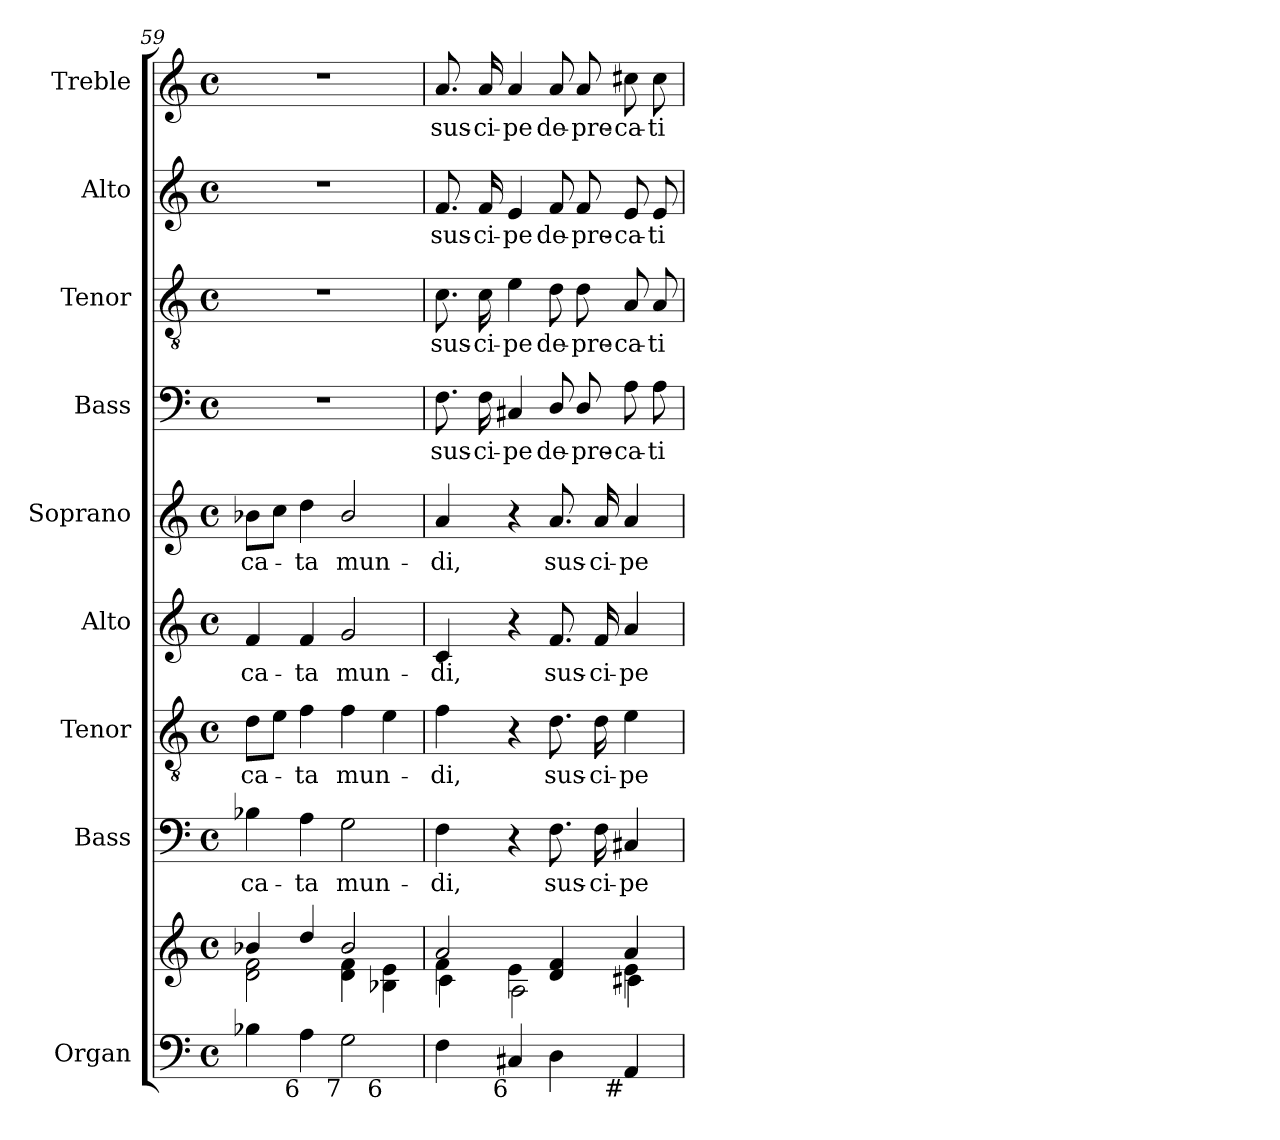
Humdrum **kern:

**kern	**kern	**kern	**text	**kern	**text	**kern	**text	**kern	**text	**kern	**text	**kern	**text	**kern	**text	**kern	**text
*part9	*part9	*part8	*part8	*part7	*part7	*part6	*part6	*part5	*part5	*part4	*part4	*part3	*part3	*part2	*part2	*part1	*part1
*staff10	*staff9	*staff8	*staff8	*staff7	*staff7	*staff6	*staff6	*staff5	*staff5	*staff4	*staff4	*staff3	*staff3	*staff2	*staff2	*staff1	*staff1
*I"Organ	*	*I"Bass	*	*I"Tenor	*	*I"Alto	*	*I"Soprano	*	*I"Bass	*	*I"Tenor	*	*I"Alto	*	*I"Treble	*
*I'Org.	*	*I'B.	*	*I'T.	*	*I'A.	*	*I'S.	*	*I'B.	*	*I'T.	*	*I'A.	*	*I'Tr.	*
*clefF4	*clefG2	*clefF4	*	*clefGv2	*	*clefG2	*	*clefG2	*	*clefF4	*	*clefGv2	*	*clefG2	*	*clefG2	*
*	*	*	*	*ITrd7c12	*	*	*	*	*	*	*	*ITrd7c12	*	*	*	*	*
*k[]	*k[]	*k[]	*	*k[]	*	*k[]	*	*k[]	*	*k[]	*	*k[]	*	*k[]	*	*k[]	*
*C:	*C:	*C:	*	*C:	*	*C:	*	*C:	*	*C:	*	*C:	*	*C:	*	*C:	*
*M4/4	*M4/4	*M4/4	*	*M4/4	*	*M4/4	*	*M4/4	*	*M4/4	*	*M4/4	*	*M4/4	*	*M4/4	*
*met(c)	*met(c)	*met(c)	*	*met(c)	*	*met(c)	*	*met(c)	*	*met(c)	*	*met(c)	*	*met(c)	*	*met(c)	*
=59	=59	=59	=59	=59	=59	=59	=59	=59	=59	=59	=59	=59	=59	=59	=59	=59	=59
*	*^	*	*	*	*	*	*	*	*	*	*	*	*	*	*	*	*
!	!	!	!	!LO:LY:b:color=#000000	!	!	!	!	!	!	!	!	!	!	!	!	!	!
!	!	!	!	!	!	!LO:LY:b:color=#000000	!	!	!	!	!	!	!	!	!	!	!	!
!	!	!	!	!	!	!	!	!LO:LY:b:color=#000000	!	!	!	!	!	!	!	!	!	!
!	!	!	!	!	!	!	!	!	!	!LO:LY:b:color=#000000	!	!	!	!	!	!	!	!
*^	*	*	*	*	*	*	*	*	*	*	*	*	*	*	*	*	*	*
4B-Xi\	2.ryy	4b-Xi/	2di\ 2fi	4B-Xi\	-ca-	8Di\L	-ca-	4fi/	-ca-	8b-Xi\L	-ca-	1r	.	1r	.	1r	.	1r	.
.	.	.	.	.	.	8Ei\J	.	.	.	8cci\J	.	.	.	.	.	.	.	.	.
!	!	!	!	!	!LO:LY:b:color=#000000	!	!	!	!	!	!	!	!	!	!	!	!	!	!
!	!	!	!	!	!	!	!LO:LY:b:color=#000000	!	!	!	!	!	!	!	!	!	!	!	!
!	!	!	!	!	!	!	!	!	!LO:LY:b:color=#000000	!	!	!	!	!	!	!	!	!	!
!LO:TX:b:rj:t=6	!	!	!	!	!	!	!	!	!	!	!	!	!	!	!	!	!	!	!
!	!	!	!	!	!	!	!	!	!	!	!LO:LY:b:color=#000000	!	!	!	!	!	!	!	!
4Ai\	.	4ddi/	.	4Ai\	-ta	4Fi\	-ta	4fi/	-ta	4ddi\	-ta	.	.	.	.	.	.	.	.
!	!	!	!	!	!LO:LY:b:color=#000000	!	!	!	!	!	!	!	!	!	!	!	!	!	!
!	!	!	!	!	!	!	!LO:LY:b:color=#000000	!	!	!	!	!	!	!	!	!	!	!	!
!	!	!	!	!	!	!	!	!	!LO:LY:b:color=#000000	!	!	!	!	!	!	!	!	!	!
!LO:TX:b:rj:t=7	!	!	!	!	!	!	!	!	!	!	!	!	!	!	!	!	!	!	!
!	!	!	!	!	!	!	!	!	!	!	!LO:LY:b:color=#000000	!	!	!	!	!	!	!	!
2Gi\	.	2b-i/	4di\ 4fi	2Gi\	mun-	4Fi\	mun-	2gi/	mun-	2b-i/	mun-	.	.	.	.	.	.	.	.
!	!LO:TX:b:rj:t=6	!	!	!	!	!	!	!	!	!	!	!	!	!	!	!	!	!	!
.	4ryy	.	4B-Xi\ 4ei	.	.	4Ei\	.	.	.	.	.	.	.	.	.	.	.	.	.
*v	*v	*	*	*	*	*	*	*	*	*	*	*	*	*	*	*	*	*	*
=60	=60	=60	=60	=60	=60	=60	=60	=60	=60	=60	=60	=60	=60	=60	=60	=60	=60	=60
*	*	*^	*	*	*	*	*	*	*	*	*	*	*	*	*	*	*	*
*^	*	*	*	*	*	*	*	*	*	*	*	*	*	*	*	*	*	*	*
!	!	!	!	!	!	!LO:LY:b:color=#000000	!	!	!	!	!	!	!	!	!	!	!	!	!	!
*v	*v	*	*	*	*	*	*	*	*	*	*	*	*	*	*	*	*	*	*	*
*^	*	*	*	*	*	*	*	*	*	*	*	*	*	*	*	*	*	*	*
!	!	!	!	!	!	!	!	!LO:LY:b:color=#000000	!	!	!	!	!	!	!	!	!	!	!	!
*v	*v	*	*	*	*	*	*	*	*	*	*	*	*	*	*	*	*	*	*	*
*^	*	*	*	*	*	*	*	*	*	*	*	*	*	*	*	*	*	*	*
!	!	!	!	!	!	!	!	!	!	!LO:LY:b:color=#000000	!	!	!	!	!	!	!	!	!	!
*v	*v	*	*	*	*	*	*	*	*	*	*	*	*	*	*	*	*	*	*	*
*^	*	*	*	*	*	*	*	*	*	*	*	*	*	*	*	*	*	*	*
!	!	!	!	!	!	!	!	!	!	!	!	!LO:LY:b:color=#000000	!	!	!	!	!	!	!	!
*v	*v	*	*	*	*	*	*	*	*	*	*	*	*	*	*	*	*	*	*	*
*^	*	*	*	*	*	*	*	*	*	*	*	*	*	*	*	*	*	*	*
!	!	!	!	!	!	!	!	!	!	!	!	!	!	!LO:LY:b:color=#000000	!	!	!	!	!	!
*v	*v	*	*	*	*	*	*	*	*	*	*	*	*	*	*	*	*	*	*	*
*^	*	*	*	*	*	*	*	*	*	*	*	*	*	*	*	*	*	*	*
!	!	!	!	!	!	!	!	!	!	!	!	!	!	!	!	!LO:LY:b:color=#000000	!	!	!	!
*v	*v	*	*	*	*	*	*	*	*	*	*	*	*	*	*	*	*	*	*	*
*^	*	*	*	*	*	*	*	*	*	*	*	*	*	*	*	*	*	*	*
!	!	!	!	!	!	!	!	!	!	!	!	!	!	!	!	!	!	!LO:LY:b:color=#000000	!	!
*v	*v	*	*	*	*	*	*	*	*	*	*	*	*	*	*	*	*	*	*	*
*^	*	*	*	*	*	*	*	*	*	*	*	*	*	*	*	*	*	*	*
!	!	!	!	!	!	!	!	!	!	!	!	!	!	!	!	!	!	!	!	!LO:LY:b:color=#000000
*v	*v	*	*	*	*	*	*	*	*	*	*	*	*	*	*	*	*	*	*	*
4Fi\	2ai/	4fi\	4ci\	4Fi\	-di,	4Fi\	-di,	4ci/	-di,	4ai/	-di,	8.Fi\	sus-	8.Ci\	sus-	8.fi/	sus-	8.ai/	sus-
!	!	!	!	!	!	!	!	!	!	!	!	!	!LO:LY:b:color=#000000	!	!	!	!	!	!
!	!	!	!	!	!	!	!	!	!	!	!	!	!	!	!LO:LY:b:color=#000000	!	!	!	!
!	!	!	!	!	!	!	!	!	!	!	!	!	!	!	!	!	!LO:LY:b:color=#000000	!	!
!	!	!	!	!	!	!	!	!	!	!	!	!	!	!	!	!	!	!	!LO:LY:b:color=#000000
.	.	.	.	.	.	.	.	.	.	.	.	16Fi\	-ci-	16Ci\	-ci-	16fi/	-ci-	16ai/	-ci-
!	!	!	!	!	!	!	!	!	!	!	!	!	!LO:LY:b:color=#000000	!	!	!	!	!	!
!	!	!	!	!	!	!	!	!	!	!	!	!	!	!	!LO:LY:b:color=#000000	!	!	!	!
!	!	!	!	!	!	!	!	!	!	!	!	!	!	!	!	!	!LO:LY:b:color=#000000	!	!
!LO:TX:b:rj:t=6	!	!	!	!	!	!	!	!	!	!	!	!	!	!	!	!	!	!	!
!	!	!	!	!	!	!	!	!	!	!	!	!	!	!	!	!	!	!	!LO:LY:b:color=#000000
4C#Xi/	.	4ei\	2Ai\	4r	.	4r	.	4r	.	4r	.	4C#Xi/	-pe	4Ei\	-pe	4ei/	-pe	4ai/	-pe
!	!	!	!	!	!LO:LY:b:color=#000000	!	!	!	!	!	!	!	!	!	!	!	!	!	!
!	!	!	!	!	!	!	!LO:LY:b:color=#000000	!	!	!	!	!	!	!	!	!	!	!	!
!	!	!	!	!	!	!	!	!	!LO:LY:b:color=#000000	!	!	!	!	!	!	!	!	!	!
!	!	!	!	!	!	!	!	!	!	!	!LO:LY:b:color=#000000	!	!	!	!	!	!	!	!
!	!	!	!	!	!	!	!	!	!	!	!	!	!LO:LY:b:color=#000000	!	!	!	!	!	!
!	!	!	!	!	!	!	!	!	!	!	!	!	!	!	!LO:LY:b:color=#000000	!	!	!	!
!	!	!	!	!	!	!	!	!	!	!	!	!	!	!	!	!	!LO:LY:b:color=#000000	!	!
!	!	!	!	!	!	!	!	!	!	!	!	!	!	!	!	!	!	!	!LO:LY:b:color=#000000
4Di\	4di/ 4fi	4ryy	.	8.Fi\	sus-	8.Di\	sus-	8.fi/	sus-	8.ai/	sus-	8Di/	de-	8Di\	de-	8fi/	de-	8ai/	de-
!	!	!	!	!	!	!	!	!	!	!	!	!	!LO:LY:b:color=#000000	!	!	!	!	!	!
!	!	!	!	!	!	!	!	!	!	!	!	!	!	!	!LO:LY:b:color=#000000	!	!	!	!
!	!	!	!	!	!	!	!	!	!	!	!	!	!	!	!	!	!LO:LY:b:color=#000000	!	!
!	!	!	!	!	!	!	!	!	!	!	!	!	!	!	!	!	!	!	!LO:LY:b:color=#000000
.	.	.	.	.	.	.	.	.	.	.	.	8Di/	-pre-	8Di\	-pre-	8fi/	-pre-	8ai/	-pre-
!	!	!	!	!	!LO:LY:b:color=#000000	!	!	!	!	!	!	!	!	!	!	!	!	!	!
!	!	!	!	!	!	!	!LO:LY:b:color=#000000	!	!	!	!	!	!	!	!	!	!	!	!
!	!	!	!	!	!	!	!	!	!LO:LY:b:color=#000000	!	!	!	!	!	!	!	!	!	!
!	!	!	!	!	!	!	!	!	!	!	!LO:LY:b:color=#000000	!	!	!	!	!	!	!	!
.	.	.	.	16Fi\	-ci-	16Di\	-ci-	16fi/	-ci-	16ai/	-ci-	.	.	.	.	.	.	.	.
!	!	!	!	!	!LO:LY:b:color=#000000	!	!	!	!	!	!	!	!	!	!	!	!	!	!
!	!	!	!	!	!	!	!LO:LY:b:color=#000000	!	!	!	!	!	!	!	!	!	!	!	!
!	!	!	!	!	!	!	!	!	!LO:LY:b:color=#000000	!	!	!	!	!	!	!	!	!	!
!	!	!	!	!	!	!	!	!	!	!	!LO:LY:b:color=#000000	!	!	!	!	!	!	!	!
!	!	!	!	!	!	!	!	!	!	!	!	!	!LO:LY:b:color=#000000	!	!	!	!	!	!
!	!	!	!	!	!	!	!	!	!	!	!	!	!	!	!LO:LY:b:color=#000000	!	!	!	!
!	!	!	!	!	!	!	!	!	!	!	!	!	!	!	!	!	!LO:LY:b:color=#000000	!	!
!LO:TX:b:rj:t=#	!	!	!	!	!	!	!	!	!	!	!	!	!	!	!	!	!	!	!
!	!	!	!	!	!	!	!	!	!	!	!	!	!	!	!	!	!	!	!LO:LY:b:color=#000000
4AAi/	4ai/	4ei\	4c#Xi\	4C#Xi/	-pe	4Ei\	-pe	4ai/	-pe	4ai/	-pe	8Ai\	-ca-	8AAi/	-ca-	8ei/	-ca-	8cc#Xi\	-ca-
!	!	!	!	!	!	!	!	!	!	!	!	!	!LO:LY:b:color=#000000	!	!	!	!	!	!
!	!	!	!	!	!	!	!	!	!	!	!	!	!	!	!LO:LY:b:color=#000000	!	!	!	!
!	!	!	!	!	!	!	!	!	!	!	!	!	!	!	!	!	!LO:LY:b:color=#000000	!	!
!	!	!	!	!	!	!	!	!	!	!	!	!	!	!	!	!	!	!	!LO:LY:b:color=#000000
.	.	.	.	.	.	.	.	.	.	.	.	8Ai\	-ti-	8AAi/	-ti-	8ei/	-ti-	8cc#i\	-ti-
*	*v	*v	*v	*	*	*	*	*	*	*	*	*	*	*	*	*	*	*	*
=	=	=	=	=	=	=	=	=	=	=	=	=	=	=	=	=	=
*-	*-	*-	*-	*-	*-	*-	*-	*-	*-	*-	*-	*-	*-	*-	*-	*-	*-
